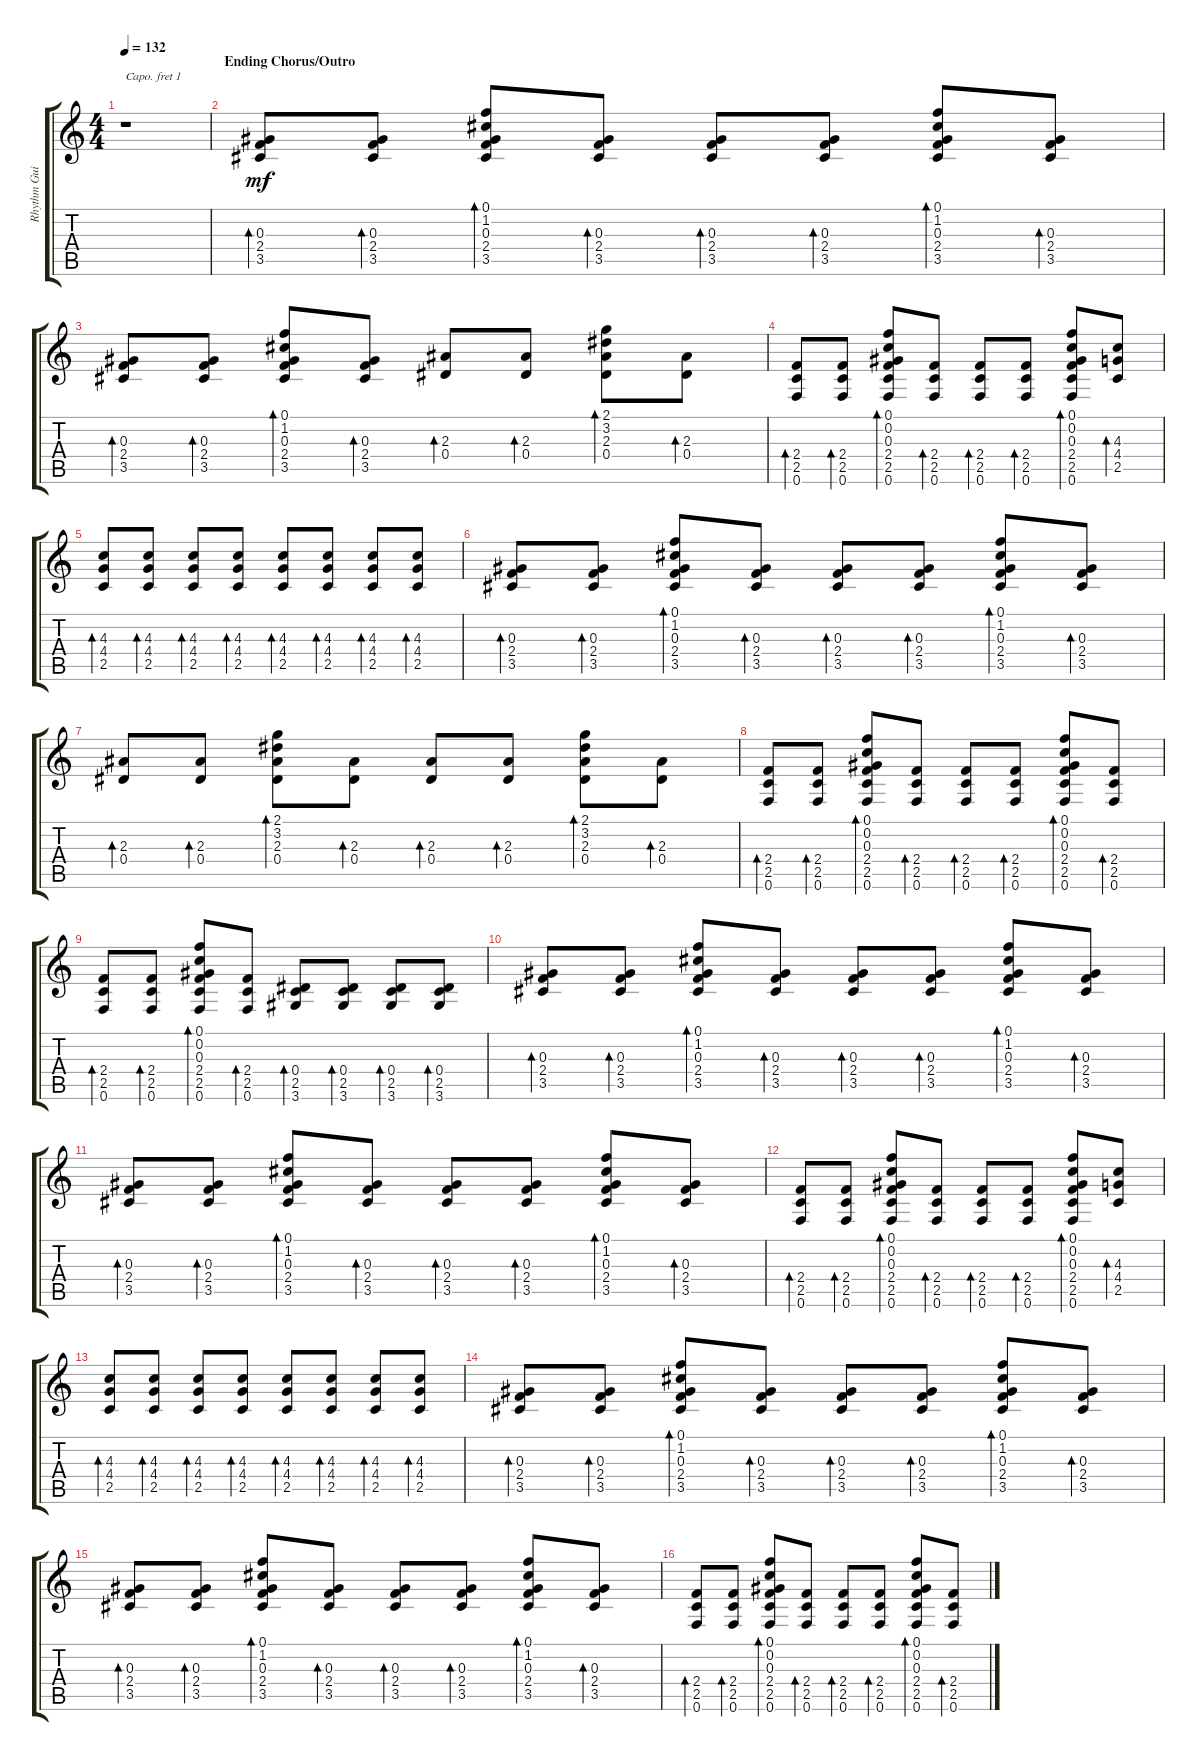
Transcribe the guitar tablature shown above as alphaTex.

\track ("Rhythm Guitar" "Rhythm Gui") {instrument acousticguitarsteel}
\staff {score tabs}
\capo 1
\tuning (E4 B3 G3 D3 A2 E2) {hide}
\ts (4 4)
\tempo 132
\clef g2
\ks c
r.1{dy mf} |
\section ("" "Ending Chorus/Outro")
(0.3 2.4 3.5).8{bd 30} (0.3 2.4 3.5).8{bd 30} (0.1 1.2 0.3 2.4 3.5).8{bd 30} (0.3 2.4 3.5).8{bd 30} (0.3 2.4 3.5).8{bd 30} (0.3 2.4 3.5).8{bd 30} (0.1 1.2 0.3 2.4 3.5).8{bd 30} (0.3 2.4 3.5).8{bd 30} |
(0.3 2.4 3.5).8{bd 30} (0.3 2.4 3.5).8{bd 30} (0.1 1.2 0.3 2.4 3.5).8{bd 30} (0.3 2.4 3.5).8{bd 30} (2.3 0.4).8{bd 30} (2.3 0.4).8{bd 30} (2.1 3.2 2.3 0.4).8{bd 30} (2.3 0.4).8{bd 30} |
(2.4 2.5 0.6).8{bd 30} (2.4 2.5 0.6).8{bd 30} (0.1 0.2 0.3 2.4 2.5 0.6).8{bd 30} (2.4 2.5 0.6).8{bd 30} (2.4 2.5 0.6).8{bd 30} (2.4 2.5 0.6).8{bd 30} (0.1 0.2 0.3 2.4 2.5 0.6).8{bd 30} (4.3 4.4 2.5).8{bd 30} |
(4.3 4.4 2.5).8{bd 30} (4.3 4.4 2.5).8{bd 30} (4.3 4.4 2.5).8{bd 30} (4.3 4.4 2.5).8{bd 30} (4.3 4.4 2.5).8{bd 30} (4.3 4.4 2.5).8{bd 30} (4.3 4.4 2.5).8{bd 30} (4.3 4.4 2.5).8{bd 30} |
(0.3 2.4 3.5).8{bd 30} (0.3 2.4 3.5).8{bd 30} (0.1 1.2 0.3 2.4 3.5).8{bd 30} (0.3 2.4 3.5).8{bd 30} (0.3 2.4 3.5).8{bd 30} (0.3 2.4 3.5).8{bd 30} (0.1 1.2 0.3 2.4 3.5).8{bd 30} (0.3 2.4 3.5).8{bd 30} |
(2.3 0.4).8{bd 30} (2.3 0.4).8{bd 30} (2.1 3.2 2.3 0.4).8{bd 30} (2.3 0.4).8{bd 30} (2.3 0.4).8{bd 30} (2.3 0.4).8{bd 30} (2.1 3.2 2.3 0.4).8{bd 30} (2.3 0.4).8{bd 30} |
(2.4 2.5 0.6).8{bd 30} (2.4 2.5 0.6).8{bd 30} (0.1 0.2 0.3 2.4 2.5 0.6).8{bd 30} (2.4 2.5 0.6).8{bd 30} (2.4 2.5 0.6).8{bd 30} (2.4 2.5 0.6).8{bd 30} (0.1 0.2 0.3 2.4 2.5 0.6).8{bd 30} (2.4 2.5 0.6).8{bd 30} |
(2.4 2.5 0.6).8{bd 30} (2.4 2.5 0.6).8{bd 30} (0.1 0.2 0.3 2.4 2.5 0.6).8{bd 30} (2.4 2.5 0.6).8{bd 30} (0.4 2.5 3.6).8{bd 30} (0.4 2.5 3.6).8{bd 30} (0.4 2.5 3.6).8{bd 30} (0.4 2.5 3.6).8{bd 30} |
(0.3 2.4 3.5).8{bd 30} (0.3 2.4 3.5).8{bd 30} (0.1 1.2 0.3 2.4 3.5).8{bd 30} (0.3 2.4 3.5).8{bd 30} (0.3 2.4 3.5).8{bd 30} (0.3 2.4 3.5).8{bd 30} (0.1 1.2 0.3 2.4 3.5).8{bd 30} (0.3 2.4 3.5).8{bd 30} |
(0.3 2.4 3.5).8{bd 30} (0.3 2.4 3.5).8{bd 30} (0.1 1.2 0.3 2.4 3.5).8{bd 30} (0.3 2.4 3.5).8{bd 30} (0.3 2.4 3.5).8{bd 30} (0.3 2.4 3.5).8{bd 30} (0.1 1.2 0.3 2.4 3.5).8{bd 30} (0.3 2.4 3.5).8{bd 30} |
(2.4 2.5 0.6).8{bd 30} (2.4 2.5 0.6).8{bd 30} (0.1 0.2 0.3 2.4 2.5 0.6).8{bd 30} (2.4 2.5 0.6).8{bd 30} (2.4 2.5 0.6).8{bd 30} (2.4 2.5 0.6).8{bd 30} (0.1 0.2 0.3 2.4 2.5 0.6).8{bd 30} (4.3 4.4 2.5).8{bd 30} |
(4.3 4.4 2.5).8{bd 30} (4.3 4.4 2.5).8{bd 30} (4.3 4.4 2.5).8{bd 30} (4.3 4.4 2.5).8{bd 30} (4.3 4.4 2.5).8{bd 30} (4.3 4.4 2.5).8{bd 30} (4.3 4.4 2.5).8{bd 30} (4.3 4.4 2.5).8{bd 30} |
(0.3 2.4 3.5).8{bd 30} (0.3 2.4 3.5).8{bd 30} (0.1 1.2 0.3 2.4 3.5).8{bd 30} (0.3 2.4 3.5).8{bd 30} (0.3 2.4 3.5).8{bd 30} (0.3 2.4 3.5).8{bd 30} (0.1 1.2 0.3 2.4 3.5).8{bd 30} (0.3 2.4 3.5).8{bd 30} |
(0.3 2.4 3.5).8{bd 30} (0.3 2.4 3.5).8{bd 30} (0.1 1.2 0.3 2.4 3.5).8{bd 30} (0.3 2.4 3.5).8{bd 30} (0.3 2.4 3.5).8{bd 30} (0.3 2.4 3.5).8{bd 30} (0.1 1.2 0.3 2.4 3.5).8{bd 30} (0.3 2.4 3.5).8{bd 30} |
(2.4 2.5 0.6).8{bd 30} (2.4 2.5 0.6).8{bd 30} (0.1 0.2 0.3 2.4 2.5 0.6).8{bd 30} (2.4 2.5 0.6).8{bd 30} (2.4 2.5 0.6).8{bd 30} (2.4 2.5 0.6).8{bd 30} (0.1 0.2 0.3 2.4 2.5 0.6).8{bd 30} (2.4 2.5 0.6).8{bd 30}
